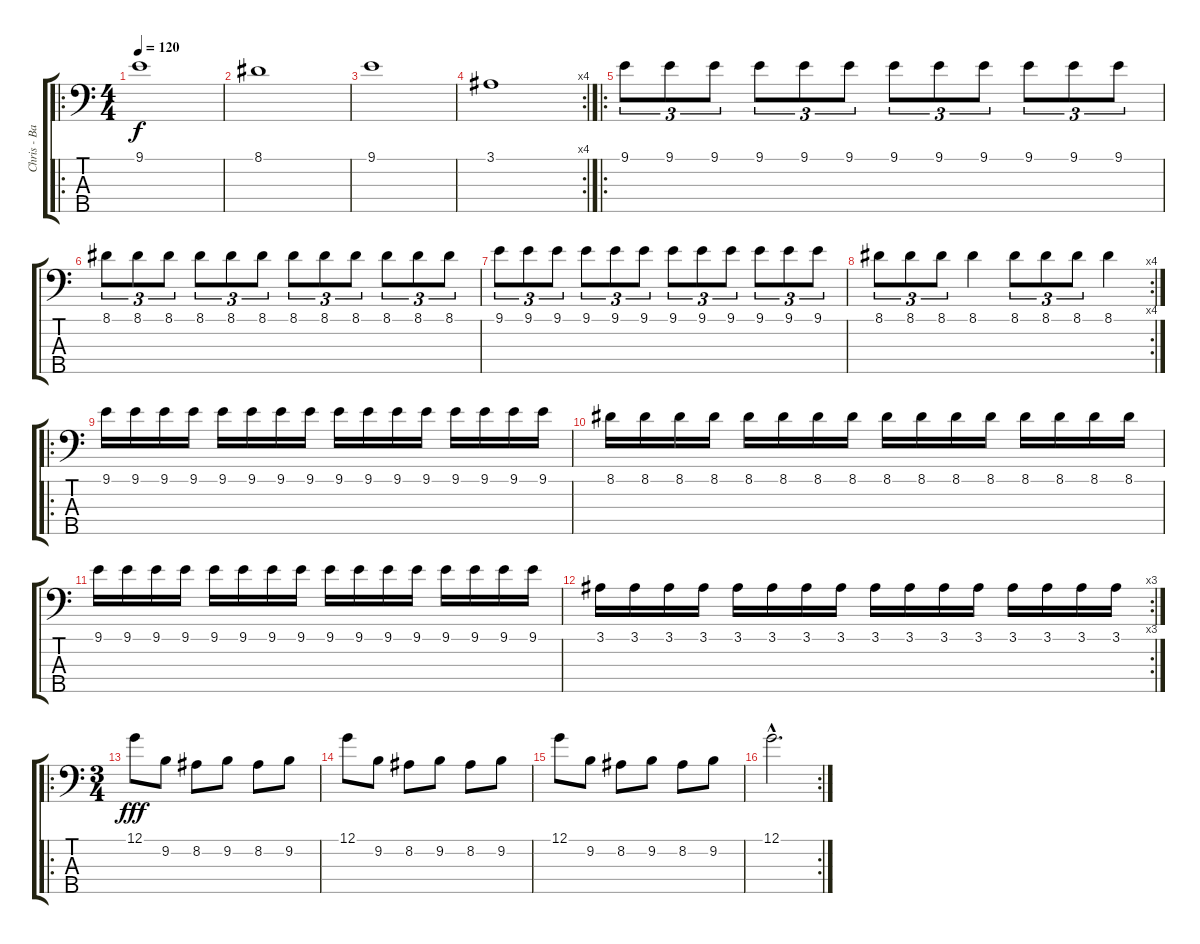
\track ("Chris - Bass - (Five String)" "Chris - Ba") {instrument electricbassfinger}
\staff {score tabs}
\tuning (G2 D2 A1 E1 B0) {hide}
\ro
\ts (4 4)
\tempo 120
\clef f4
\ks c
9.1.1{dy f instrument electricbassfinger} |
8.1.1 |
9.1.1 |
\rc 4
3.1.1 |
\ro
9.1.8{tu (3 2)} 9.1.8{tu (3 2)} 9.1.8{tu (3 2)} 9.1.8{tu (3 2)} 9.1.8{tu (3 2)} 9.1.8{tu (3 2)} 9.1.8{tu (3 2)} 9.1.8{tu (3 2)} 9.1.8{tu (3 2)} 9.1.8{tu (3 2)} 9.1.8{tu (3 2)} 9.1.8{tu (3 2)} |
8.1.8{tu (3 2)} 8.1.8{tu (3 2)} 8.1.8{tu (3 2)} 8.1.8{tu (3 2)} 8.1.8{tu (3 2)} 8.1.8{tu (3 2)} 8.1.8{tu (3 2)} 8.1.8{tu (3 2)} 8.1.8{tu (3 2)} 8.1.8{tu (3 2)} 8.1.8{tu (3 2)} 8.1.8{tu (3 2)} |
9.1.8{tu (3 2)} 9.1.8{tu (3 2)} 9.1.8{tu (3 2)} 9.1.8{tu (3 2)} 9.1.8{tu (3 2)} 9.1.8{tu (3 2)} 9.1.8{tu (3 2)} 9.1.8{tu (3 2)} 9.1.8{tu (3 2)} 9.1.8{tu (3 2)} 9.1.8{tu (3 2)} 9.1.8{tu (3 2)} |
\rc 4
8.1.8{tu (3 2)} 8.1.8{tu (3 2)} 8.1.8{tu (3 2)} 8.1.4 8.1.8{tu (3 2)} 8.1.8{tu (3 2)} 8.1.8{tu (3 2)} 8.1.4 |
\ro
9.1.16 9.1.16 9.1.16 9.1.16 9.1.16 9.1.16 9.1.16 9.1.16 9.1.16 9.1.16 9.1.16 9.1.16 9.1.16 9.1.16 9.1.16 9.1.16 |
8.1.16 8.1.16 8.1.16 8.1.16 8.1.16 8.1.16 8.1.16 8.1.16 8.1.16 8.1.16 8.1.16 8.1.16 8.1.16 8.1.16 8.1.16 8.1.16 |
9.1.16 9.1.16 9.1.16 9.1.16 9.1.16 9.1.16 9.1.16 9.1.16 9.1.16 9.1.16 9.1.16 9.1.16 9.1.16 9.1.16 9.1.16 9.1.16 |
\rc 3
3.1.16 3.1.16 3.1.16 3.1.16 3.1.16 3.1.16 3.1.16 3.1.16 3.1.16 3.1.16 3.1.16 3.1.16 3.1.16 3.1.16 3.1.16 3.1.16 |
\ro
\ts (3 4)
12.1.8{dy fff} 9.2.8 8.2.8 9.2.8 8.2.8 9.2.8 |
12.1.8 9.2.8 8.2.8 9.2.8 8.2.8 9.2.8 |
12.1.8 9.2.8 8.2.8 9.2.8 8.2.8 9.2.8 |
\rc 2
12.1{hac}.2{d}
